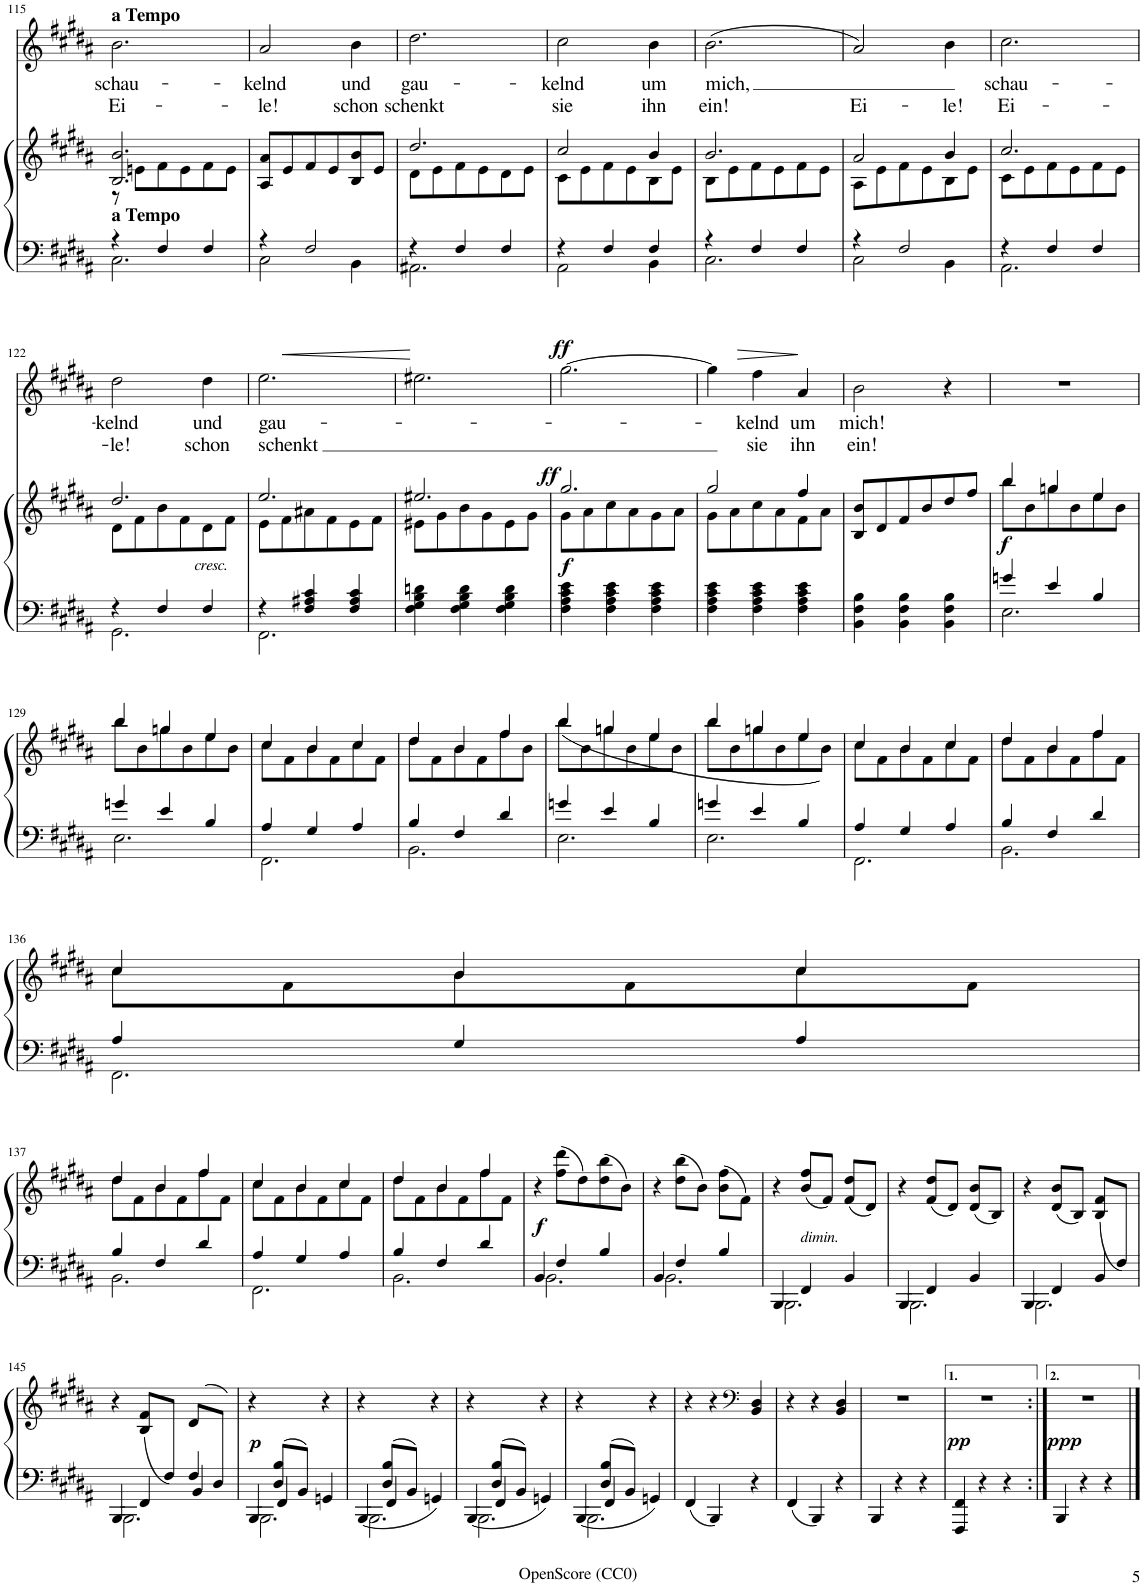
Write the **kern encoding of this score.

**kern	**kern	**dynam	**kern	**text	**text	**dynam
*part2	*part2	*part2	*part1	*part1	*part1	*part1
*staff3	*staff2	*staff2/3	*staff1	*staff1	*staff1	*staff1
*I"Pianoforte	*	*	*I"Singstimme Voice	*	*	*
*I'Pno	*	*	*	*	*	*
!!LO:PB:g=z
*clefF4	*clefG2	*	*clefG2	*	*	*
*k[f#c#g#d#a#]	*k[f#c#g#d#a#]	*	*k[f#c#g#d#a#]	*	*	*
*M3/4	*M3/4	*	*M3/4	*	*	*
=115	=115	=115	=115	=115	=115	=115
*^	*^	*	*	*	*	*
!	!	!	!	!	!LO:TX:a:B:t=a Tempo	!	!	!
!LO:TX:a:B:t=a Tempo	!	!	!	!	!	!	!	!
!	!	!	!	!	!	!LO:LY:b	!LO:LY:b	!
4r	2.C#\	2.B/ 2.b/	8r	.	2.b\	schau-	Ei-	.
.	.	.	8en\L	.	.	.	.	.
4F#/	.	.	8f#\	.	.	.	.	.
.	.	.	8e\	.	.	.	.	.
4F#/	.	.	8f#\	.	.	.	.	.
.	.	.	8e\J	.	.	.	.	.
=116	=116	=116	=116	=116	=116	=116	=116	=116
!	!	!	!	!	!	!LO:LY:b	!LO:LY:b	!
*	*	*v	*v	*	*	*	*	*
4r	2C#\	8A#/ 8a#/L	.	2a#/	-kelnd	-le!	.
.	.	8e/	.	.	.	.	.
2F#/	.	8f#/	.	.	.	.	.
.	.	8e/	.	.	.	.	.
!	!	!	!	!	!LO:LY:b	!LO:LY:b	!
.	4BB\	8B/ 8b/	.	4b\	und	schon	.
.	.	8e/J	.	.	.	.	.
=117	=117	=117	=117	=117	=117	=117	=117
*	*	*^	*	*	*	*	*
!	!	!	!	!	!	!LO:LY:b	!LO:LY:b	!
4r	2.AA#X\	2.dd#/	8d#\L	.	2.dd#\	gau-	schenkt	.
.	.	.	8e\	.	.	.	.	.
4F#/	.	.	8f#\	.	.	.	.	.
.	.	.	8e\	.	.	.	.	.
4F#/	.	.	8d#\	.	.	.	.	.
.	.	.	8e\J	.	.	.	.	.
=118	=118	=118	=118	=118	=118	=118	=118	=118
!	!	!	!	!	!	!LO:LY:b	!LO:LY:b	!
4r	2AA#\	2cc#/	8c#\L	.	2cc#\	-kelnd	sie	.
.	.	.	8e\	.	.	.	.	.
4F#/	.	.	8f#\	.	.	.	.	.
.	.	.	8e\	.	.	.	.	.
!	!	!	!	!	!	!LO:LY:b	!LO:LY:b	!
4F#/	4BB\	4b/	8B\	.	4b\	um	ihn	.
.	.	.	8e\J	.	.	.	.	.
=119	=119	=119	=119	=119	=119	=119	=119	=119
!	!	!	!	!	!	!LO:LY:b	!LO:LY:b	!
4r	2.C#\	2.b/	8B\L	.	(2.b\	mich,	ein!	.
.	.	.	8e\	.	.	.	.	.
4F#/	.	.	8f#\	.	.	.	.	.
.	.	.	8e\	.	.	.	.	.
4F#/	.	.	8f#\	.	.	.	.	.
.	.	.	8e\J	.	.	.	.	.
=120	=120	=120	=120	=120	=120	=120	=120	=120
!	!	!	!	!	!	!	!LO:LY:b	!
4r	2C#\	2a#/	8A#\L	.	2a#/)	.	Ei-	.
.	.	.	8e\	.	.	.	.	.
2F#/	.	.	8f#\	.	.	.	.	.
.	.	.	8e\	.	.	.	.	.
!	!	!	!	!	!	!	!LO:LY:b	!
.	4BB\	4b/	8B\	.	4b\	.	-le!	.
.	.	.	8e\J	.	.	.	.	.
=121	=121	=121	=121	=121	=121	=121	=121	=121
!	!	!	!	!	!	!LO:LY:b	!LO:LY:b	!
4r	2.AA#\	2.cc#/	8c#\L	.	2.cc#\	schau-	Ei-	.
.	.	.	8e\	.	.	.	.	.
4F#/	.	.	8f#\	.	.	.	.	.
.	.	.	8e\	.	.	.	.	.
4F#/	.	.	8f#\	.	.	.	.	.
.	.	.	8e\J	.	.	.	.	.
!!LO:LB:g=z
=122	=122	=122	=122	=122	=122	=122	=122	=122
!	!	!	!	!	!	!LO:LY:b	!LO:LY:b	!
4r	2.GG#\	2.dd#/	8d#\L	.	2dd#\	-kelnd	-le!	.
.	.	.	8f#\	.	.	.	.	.
4F#/	.	.	8b\	.	.	.	.	.
.	.	.	8f#\	.	.	.	.	.
!	!	!	!LO:TX:b:i:t=cresc.	!	!	!	!	!
!	!	!	!	!	!	!LO:LY:b	!LO:LY:b	!
4F#/	.	.	8d#\	.	4dd#\	und	schon	.
.	.	.	8f#\J	.	.	.	.	.
=123	=123	=123	=123	=123	=123	=123	=123	=123
!	!	!	!	!	!	!LO:LY:b	!LO:LY:b	!LO:HP:b
4r	2.FF#\	2.ee/	8e\L	.	2.ee\	gau-	schenkt	<
.	.	.	8f#\	.	.	.	.	.
4F#/ 4A#X/ 4c#/	.	.	8a#X\	.	.	.	.	.
.	.	.	8f#\	.	.	.	.	.
4F#/ 4A#/ 4c#/	.	.	8e\	.	.	.	.	.
.	.	.	8f#\J	.	.	.	.	.
*v	*v	*	*	*	*	*	*	*
*	*v	*v	*	*	*	*	*
.	.	.	.	.	.	[
=124	=124	=124	=124	=124	=124	=124
*	*^	*	*	*	*	*
4F#\ 4G#\ 4B\ 4dn\	2.ee#X/	8e#X\L	.	2.ee#X\	.	.	.
.	.	8g#\	.	.	.	.	.
4F#\ 4G#\ 4B\ 4d\	.	8b\	.	.	.	.	.
.	.	8g#\	.	.	.	.	.
4F#\ 4G#\ 4B\ 4d\	.	8e#\	.	.	.	.	.
.	.	8g#\J	.	.	.	.	.
=125	=125	=125	=125	=125	=125	=125	=125
!	!	!	!LO:DY:a=2	!	!	!	!
!	!	!	!LO:DY:n=1:a	!	!	!	!LO:DY:a
4F#\ 4A#\ 4c#\ 4e\	2.gg#/	8g#\L	f ff	[2.gg#\	.	.	ff
.	.	8a#\	.	.	.	.	.
4F#\ 4A#\ 4c#\ 4e\	.	8cc#\	.	.	.	.	.
.	.	8a#\	.	.	.	.	.
4F#\ 4A#\ 4c#\ 4e\	.	8g#\	.	.	.	.	.
.	.	8a#\J	.	.	.	.	.
=126	=126	=126	=126	=126	=126	=126	=126
4F#\ 4A#\ 4c#\ 4e\	2gg#/	8g#\L	.	4gg#\]	.	.	.
.	.	8a#\	.	.	.	.	.
!	!	!	!	!	!LO:LY:b	!LO:LY:b	!LO:HP:b
4F#\ 4A#\ 4c#\ 4e\	.	8cc#\	.	4ff#\	-kelnd	sie	>
.	.	8a#\	.	.	.	.	.
!	!	!	!	!	!LO:LY:b	!LO:LY:b	!
4F#\ 4A#\ 4c#\ 4e\	4ff#/	8f#\	.	4a#/	um	ihn	]
.	.	8a#\J	.	.	.	.	.
=127	=127	=127	=127	=127	=127	=127	=127
!	!	!	!	!	!LO:LY:b	!LO:LY:b	!
*	*v	*v	*	*	*	*	*
4BB\ 4F#\ 4B\	8B/ 8b/L	.	2b\	mich!	ein!	.
.	8d#/	.	.	.	.	.
4BB\ 4F#\ 4B\	8f#/	.	.	.	.	.
.	8b/	.	.	.	.	.
4BB\ 4F#\ 4B\	8dd#/	.	4r	.	.	.
.	8ff#/J	.	.	.	.	.
=128	=128	=128	=128	=128	=128	=128
*^	*^	*	*	*	*	*
!	!	!	!	!LO:DY:a=2	!	!	!	!
4gn/	2.E\	4bb/	8bb\L	f	2.r	.	.	.
.	.	.	8b\	.	.	.	.	.
4e/	.	4ggn/	8gg\	.	.	.	.	.
.	.	.	8b\	.	.	.	.	.
4B/	.	4ee/	8ee\	.	.	.	.	.
.	.	.	8b\J	.	.	.	.	.
!!LO:LB:g=z
=129	=129	=129	=129	=129	=129	=129	=129	=129
4gn/	2.E\	4bb/	8bb\L	.	2.r	.	.	.
.	.	.	8b\	.	.	.	.	.
4e/	.	4ggn/	8gg\	.	.	.	.	.
.	.	.	8b\	.	.	.	.	.
4B/	.	4ee/	8ee\	.	.	.	.	.
.	.	.	8b\J	.	.	.	.	.
=130	=130	=130	=130	=130	=130	=130	=130	=130
4A#/	2.FF#\	4cc#/	8cc#\L	.	2.r	.	.	.
.	.	.	8f#\	.	.	.	.	.
4G#/	.	4b/	8b\	.	.	.	.	.
.	.	.	8f#\	.	.	.	.	.
4A#/	.	4cc#/	8cc#\	.	.	.	.	.
.	.	.	8f#\J	.	.	.	.	.
=131	=131	=131	=131	=131	=131	=131	=131	=131
4B/	2.BB\	4dd#/	8dd#\L	.	2.r	.	.	.
.	.	.	8f#\	.	.	.	.	.
4F#/	.	4b/	8b\	.	.	.	.	.
.	.	.	8f#\	.	.	.	.	.
4d#/	.	4ff#/	8ff#\	.	.	.	.	.
.	.	.	8b\J	.	.	.	.	.
=132	=132	=132	=132	=132	=132	=132	=132	=132
4gn/	2.E\	(4bb/	8bb\L	.	2.r	.	.	.
.	.	.	8b\	.	.	.	.	.
4e/	.	4ggn/	8gg\	.	.	.	.	.
.	.	.	8b\	.	.	.	.	.
4B/	.	4ee/	8ee\	.	.	.	.	.
.	.	.	8b\J	.	.	.	.	.
=133	=133	=133	=133	=133	=133	=133	=133	=133
4gn/	2.E\	4bb/	8bb\L	.	2.r	.	.	.
.	.	.	8b\	.	.	.	.	.
4e/	.	4ggn/	8gg\	.	.	.	.	.
.	.	.	8b\	.	.	.	.	.
4B/	.	4ee/	8ee\	.	.	.	.	.
.	.	.	8b\J)	.	.	.	.	.
=134	=134	=134	=134	=134	=134	=134	=134	=134
4A#/	2.FF#\	4cc#/	8cc#\L	.	2.r	.	.	.
.	.	.	8f#\	.	.	.	.	.
4G#/	.	4b/	8b\	.	.	.	.	.
.	.	.	8f#\	.	.	.	.	.
4A#/	.	4cc#/	8cc#\	.	.	.	.	.
.	.	.	8f#\J	.	.	.	.	.
=135	=135	=135	=135	=135	=135	=135	=135	=135
4B/	2.BB\	4dd#/	8dd#\L	.	2.r	.	.	.
.	.	.	8f#\	.	.	.	.	.
4F#/	.	4b/	8b\	.	.	.	.	.
.	.	.	8f#\	.	.	.	.	.
4d#/	.	4ff#/	8ff#\	.	.	.	.	.
.	.	.	8f#\J	.	.	.	.	.
!!LO:LB:g=z
=136	=136	=136	=136	=136	=136	=136	=136	=136
4A#/	2.FF#\	4cc#/	8cc#\L	.	2.r	.	.	.
.	.	.	8f#\	.	.	.	.	.
4G#/	.	4b/	8b\	.	.	.	.	.
.	.	.	8f#\	.	.	.	.	.
4A#/	.	4cc#/	8cc#\	.	.	.	.	.
.	.	.	8f#\J	.	.	.	.	.
!!LO:LB:g=z
=137	=137	=137	=137	=137	=137	=137	=137	=137
4B/	2.BB\	4dd#/	8dd#\L	.	2.r	.	.	.
.	.	.	8f#\	.	.	.	.	.
4F#/	.	4b/	8b\	.	.	.	.	.
.	.	.	8f#\	.	.	.	.	.
4d#/	.	4ff#/	8ff#\	.	.	.	.	.
.	.	.	8f#\J	.	.	.	.	.
=138	=138	=138	=138	=138	=138	=138	=138	=138
4A#/	2.FF#\	4cc#/	8cc#\L	.	2.r	.	.	.
.	.	.	8f#\	.	.	.	.	.
4G#/	.	4b/	8b\	.	.	.	.	.
.	.	.	8f#\	.	.	.	.	.
4A#/	.	4cc#/	8cc#\	.	.	.	.	.
.	.	.	8f#\J	.	.	.	.	.
=139	=139	=139	=139	=139	=139	=139	=139	=139
4B/	2.BB\	4dd#/	8dd#\L	.	2.r	.	.	.
.	.	.	8f#\	.	.	.	.	.
4F#/	.	4b/	8b\	.	.	.	.	.
.	.	.	8f#\	.	.	.	.	.
4d#/	.	4ff#/	8ff#\	.	.	.	.	.
.	.	.	8f#\J	.	.	.	.	.
=140	=140	=140	=140	=140	=140	=140	=140	=140
!	!	!	!	!LO:DY:b	!	!	!	!
*	*	*v	*v	*	*	*	*	*
4BB/	2.BB\	4r	f	2.r	.	.	.
4F#/	.	(8ff#\ 8ddd#\L	.	.	.	.	.
.	.	8dd#\)	.	.	.	.	.
4B/	.	(8dd#\ 8bb\	.	.	.	.	.
.	.	8b\J)	.	.	.	.	.
=141	=141	=141	=141	=141	=141	=141	=141
4BB/	2.BB\	4r	.	2.r	.	.	.
4F#/	.	(8dd#\ 8bb\L	.	.	.	.	.
.	.	8b\J)	.	.	.	.	.
4B/	.	(8b\ 8ff#\L	.	.	.	.	.
.	.	8f#\J)	.	.	.	.	.
=142	=142	=142	=142	=142	=142	=142	=142
4BBB/	2.BBB\	4r	.	2.r	.	.	.
!	!	!LO:TX:b:i:t=dimin.	!	!	!	!	!
4FF#/	.	(8b/ 8ff#/L	.	.	.	.	.
.	.	8f#/J)	.	.	.	.	.
4BB/	.	(8f#/ 8dd#/L	.	.	.	.	.
.	.	8d#/J)	.	.	.	.	.
=143	=143	=143	=143	=143	=143	=143	=143
4BBB/	2.BBB\	4r	.	2.r	.	.	.
4FF#/	.	(8f#/ 8dd#/L	.	.	.	.	.
.	.	8d#/J)	.	.	.	.	.
4BB/	.	(8d#/ 8b/L	.	.	.	.	.
.	.	8B/J)	.	.	.	.	.
=144	=144	=144	=144	=144	=144	=144	=144
*	*^	*	*	*	*	*	*
8ryy	4BBB/	2.BBB\	4r	.	2.r	.	.	.
.	4FF#/	.	(8d#/ 8b/L	.	.	.	.	.
.	.	.	8B/J)	.	.	.	.	.
.	4BB/	.	(<8B/ 8f#/L	.	.	.	.	.
8F#/J)	.	.	8ryy	.	.	.	.	.
!!LO:LB:g=z
=145	=145	=145	=145	=145	=145	=145	=145	=145
*	*	*^	*	*	*	*	*	*
4.ryy	4BBB/	2.BBB\	2ryy	4r	.	2.r	.	.	.
.	4FF#/	.	.	(<8B/ 8f#/L	.	.	.	.	.
8F#/J)	.	.	.	8ryy	.	.	.	.	.
8ryy	4BB/	.	8F#/	(>8d#/L	.	.	.	.	.
8D#/J)	.	.	8ryy	8ryy	.	.	.	.	.
=146	=146	=146	=146	=146	=146	=146	=146	=146	=146
!	!	!	!	!	!LO:DY:b	!	!	!	!
*	*	*v	*v	*	*	*	*	*	*
4ryy	4BBB/	2.BBB\	4r	p	2.r	.	.	.
8D#/ 8B/L	4FF#/	.	4ryy	.	.	.	.	.
8BB/J	.	.	.	.	.	.	.	.
4ryy	4GGn/	.	4r	.	.	.	.	.
=147	=147	=147	=147	=147	=147	=147	=147	=147
4ryy	4BBB/	2.BBB\	4r	.	2.r	.	.	.
8D#/ 8B/L	4FF#/	.	4ryy	.	.	.	.	.
8BB/J	.	.	.	.	.	.	.	.
4ryy	4GGn/	.	4r	.	.	.	.	.
=148	=148	=148	=148	=148	=148	=148	=148	=148
4ryy	4BBB/	2.BBB\	4r	.	2.r	.	.	.
8D#/ 8B/L	4FF#/	.	4ryy	.	.	.	.	.
8BB/J	.	.	.	.	.	.	.	.
4ryy	4GGn/	.	4r	.	.	.	.	.
=149	=149	=149	=149	=149	=149	=149	=149	=149
4ryy	4BBB/	2.BBB\	4r	.	2.r	.	.	.
8D#/ 8B/L	4FF#/	.	4ryy	.	.	.	.	.
8BB/J	.	.	.	.	.	.	.	.
4ryy	4GGn/	.	4r	.	.	.	.	.
*v	*v	*v	*	*	*	*	*	*
=150	=150	=150	=150	=150	=150	=150
4FF#/	4r	.	2.r	.	.	.
4BBB/	4r	.	.	.	.	.
*	*clefF4	*	*	*	*	*
4r	4BB/ 4D#/	.	.	.	.	.
=151	=151	=151	=151	=151	=151	=151
4FF#/	4r	.	2.r	.	.	.
4BBB/	4r	.	.	.	.	.
4r	4BB/ 4D#/	.	.	.	.	.
=152	=152	=152	=152	=152	=152	=152
4BBB/	2.r	.	2.r	.	.	.
4r	.	.	.	.	.	.
4r	.	.	.	.	.	.
=153	=153	=153	=153	=153	=153	=153
!	!	!LO:DY:b	!	!	!	!
4FFF#/ 4FF#/	2.r	pp	2.r	.	.	.
4r	.	.	.	.	.	.
4r	.	.	.	.	.	.
=154:|!	=154:|!	=154:|!	=154:|!	=154:|!	=154:|!	=154:|!
!	!	!LO:DY:b	!	!	!	!
4BBB/	2.r	ppp	2.r	.	.	.
4r	.	.	.	.	.	.
4r	.	.	.	.	.	.
==	==	==	==	==	==	==
*-	*-	*-	*-	*-	*-	*-
